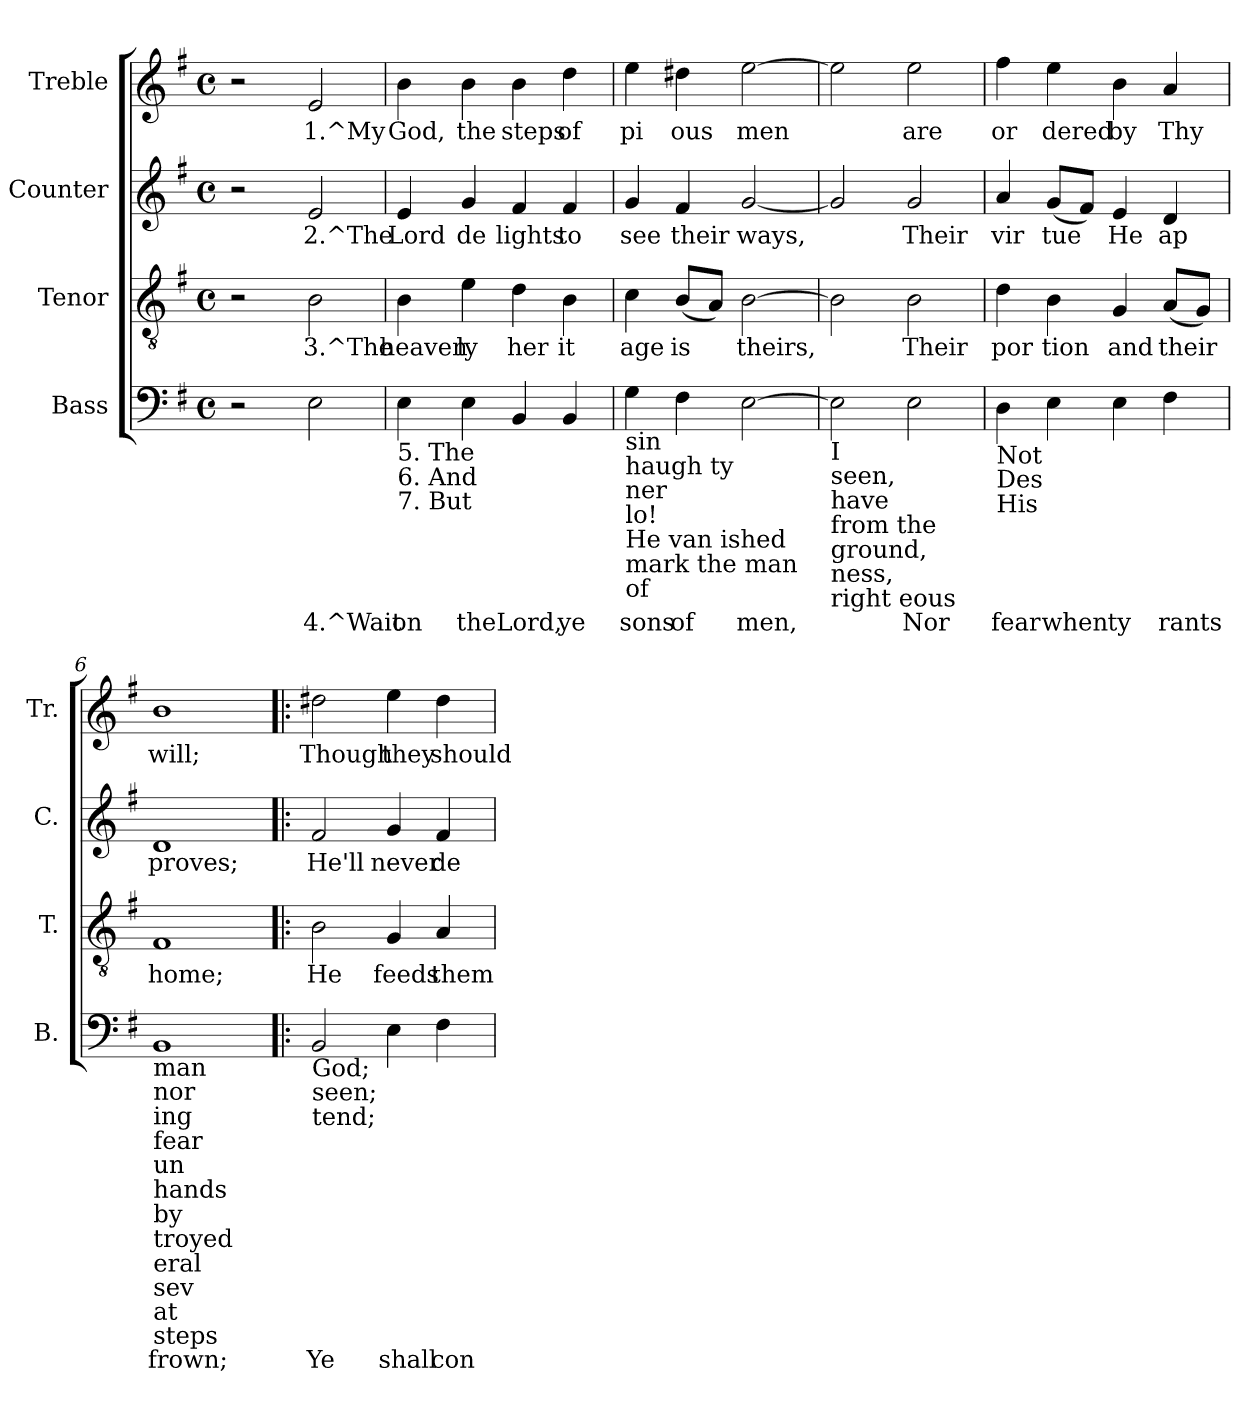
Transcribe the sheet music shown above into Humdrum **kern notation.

**kern	**text	**kern	**text	**kern	**text	**kern	**text
*part4	*part4	*part3	*part3	*part2	*part2	*part1	*part1
*staff4	*staff4	*staff3	*staff3	*staff2	*staff2	*staff1	*staff1
*I"Bass	*	*I"Tenor	*	*I"Counter	*	*I"Treble	*
*I'B.	*	*I'T.	*	*I'C.	*	*I'Tr.	*
!!LO:PB:g=z
*stria5	*	*stria5	*	*stria5	*	*stria5	*
*clefF4	*	*clefGv2	*	*clefG2	*	*clefG2	*
*k[f#]	*	*k[f#]	*	*k[f#]	*	*k[f#]	*
*G:	*	*G:	*	*G:	*	*G:	*
*M4/4	*	*M4/4	*	*M4/4	*	*M4/4	*
*met(c)	*	*met(c)	*	*met(c)	*	*met(c)	*
=1	=1	=1	=1	=1	=1	=1	=1
2r	.	2r	.	2r	.	2r	.
!	!LO:LY:b:rj	!	!LO:LY:b:rj	!	!LO:LY:b:rj	!	!LO:LY:b:rj
2E\	4.^Wait	2B\	3.^The	2e/	2.^The	2e/	1.^My
=2	=2	=2	=2	=2	=2	=2	=2
!LO:TX:b:t=5. The	!	!	!	!	!	!	!
!LO:TX:b:t=6. And	!	!	!	!	!	!	!
!LO:TX:b:t=7. But	!	!	!	!	!	!	!
!	!LO:LY:b:rj	!	!LO:LY:b:rj	!	!LO:LY:b:rj	!	!LO:LY:b:rj
4E\	on	4B\	heaven	4e/	Lord	4b\	God,
!	!LO:LY:b:rj	!	!LO:LY:b:rj	!	!LO:LY:b:rj	!	!LO:LY:b:rj
4E\	the	4e\	ly	4g/	de	4b\	the
!	!LO:LY:b:rj	!	!LO:LY:b:rj	!	!LO:LY:b:rj	!	!LO:LY:b:rj
4BB/	Lord,	4d\	her	4f#/	lights	4b\	steps
!	!LO:LY:b:rj	!	!LO:LY:b:rj	!	!LO:LY:b:rj	!	!LO:LY:b:rj
4BB/	ye	4B\	it	4f#/	to	4dd\	of
=3	=3	=3	=3	=3	=3	=3	=3
!LO:TX:b:t=sin	!	!	!	!	!	!	!
!LO:TX:b:t=haugh ty	!	!	!	!	!	!	!
!LO:TX:b:t=ner	!	!	!	!	!	!	!
!LO:TX:b:t=lo!	!	!	!	!	!	!	!
!LO:TX:b:t=He van ished	!	!	!	!	!	!	!
!LO:TX:b:t=mark the man	!	!	!	!	!	!	!
!LO:TX:b:t=of	!	!	!	!	!	!	!
!	!LO:LY:b:rj	!	!LO:LY:b:rj	!	!LO:LY:b:rj	!	!LO:LY:b:rj
4G\	sons	4c\	age	4g/	see	4ee\	pi
!	!LO:LY:b:rj	!	!LO:LY:b:rj	!	!LO:LY:b:rj	!	!LO:LY:b:rj
4F#\	of	(<8B/L	is	4f#/	their	4dd#X\	ous
!	!	!	!LO:LY:b:rj	!	!	!	!
.	.	8A/J)	.	.	.	.	.
!	!LO:LY:b:rj	!	!LO:LY:b:rj	!	!LO:LY:b:rj	!	!LO:LY:b:rj
[>2E\	men,	[>2B\	theirs,	[<2g/	ways,	[>2ee\	men
=4	=4	=4	=4	=4	=4	=4	=4
!LO:TX:b:t=I	!	!	!	!	!	!	!
!LO:TX:b:t=seen,	!	!	!	!	!	!	!
!LO:TX:b:t=have	!	!	!	!	!	!	!
!LO:TX:b:t=from the	!	!	!	!	!	!	!
!LO:TX:b:t=ground,	!	!	!	!	!	!	!
!LO:TX:b:t=ness,	!	!	!	!	!	!	!
!LO:TX:b:t=right eous	!	!	!	!	!	!	!
!	!LO:LY:b:rj	!	!LO:LY:b:rj	!	!LO:LY:b:rj	!	!LO:LY:b:rj
2E\]	.	2B\]	.	2g/]	.	2ee\]	.
!	!LO:LY:b:rj	!	!LO:LY:b:rj	!	!LO:LY:b:rj	!	!LO:LY:b:rj
2E\	Nor	2B\	Their	2g/	Their	2ee\	are
=5	=5	=5	=5	=5	=5	=5	=5
!LO:TX:b:t=Not	!	!	!	!	!	!	!
!LO:TX:b:t=Des	!	!	!	!	!	!	!
!LO:TX:b:t=His	!	!	!	!	!	!	!
!	!LO:LY:b:rj	!	!LO:LY:b:rj	!	!LO:LY:b:rj	!	!LO:LY:b:rj
4D\	fear	4d\	por	4a/	vir	4ff#\	or
!	!LO:LY:b:rj	!	!LO:LY:b:rj	!	!LO:LY:b:rj	!	!LO:LY:b:rj
4E\	when	4B\	tion	(<8g/L	tue	4ee\	dered
!	!	!	!	!	!LO:LY:b:rj	!	!
.	.	.	.	8f#/J)	.	.	.
!	!LO:LY:b:rj	!	!LO:LY:b:rj	!	!LO:LY:b:rj	!	!LO:LY:b:rj
4E\	ty	4G/	and	4e/	He	4b\	by
!	!LO:LY:b:rj	!	!LO:LY:b:rj	!	!LO:LY:b:rj	!	!LO:LY:b:rj
4F#\	rants	(<8A/L	their	4d/	ap	4a/	Thy
!	!	!	!LO:LY:b:rj	!	!	!	!
.	.	8G/J)	.	.	.	.	.
=6	=6	=6	=6	=6	=6	=6	=6
!LO:TX:b:t=man	!	!	!	!	!	!	!
!LO:TX:b:t=nor	!	!	!	!	!	!	!
!LO:TX:b:t=ing	!	!	!	!	!	!	!
!LO:TX:b:t=fear	!	!	!	!	!	!	!
!LO:TX:b:t=un	!	!	!	!	!	!	!
!LO:TX:b:t=hands	!	!	!	!	!	!	!
!LO:TX:b:t=by	!	!	!	!	!	!	!
!LO:TX:b:t=troyed	!	!	!	!	!	!	!
!LO:TX:b:t=eral	!	!	!	!	!	!	!
!LO:TX:b:t=sev	!	!	!	!	!	!	!
!LO:TX:b:t=at	!	!	!	!	!	!	!
!LO:TX:b:t=steps	!	!	!	!	!	!	!
!	!LO:LY:b:rj	!	!LO:LY:b:rj	!	!LO:LY:b:rj	!	!LO:LY:b:rj
1BB	frown;	1F#	home;	1d	proves;	1b	will;
!!LO:LB:g=z
=7!|:	=7!|:	=7!|:	=7!|:	=7!|:	=7!|:	=7!|:	=7!|:
!LO:TX:b:t=God;	!	!	!	!	!	!	!
!LO:TX:b:t=seen;	!	!	!	!	!	!	!
!LO:TX:b:t=tend;	!	!	!	!	!	!	!
!	!LO:LY:b:rj	!	!LO:LY:b:rj	!	!LO:LY:b:rj	!	!LO:LY:b:rj
2BB/	Ye	2B\	He	2f#/	He'll	2dd#X\	Though
!	!LO:LY:b:rj	!	!LO:LY:b:rj	!	!LO:LY:b:rj	!	!LO:LY:b:rj
4E\	shall	4G/	feeds	4g/	never	4ee\	they
!	!LO:LY:b:rj	!	!LO:LY:b:rj	!	!LO:LY:b:rj	!	!LO:LY:b:rj
4F#\	con	4A/	them	4f#/	de	4dd#\	should
=	=	=	=	=	=	=	=
*-	*-	*-	*-	*-	*-	*-	*-
